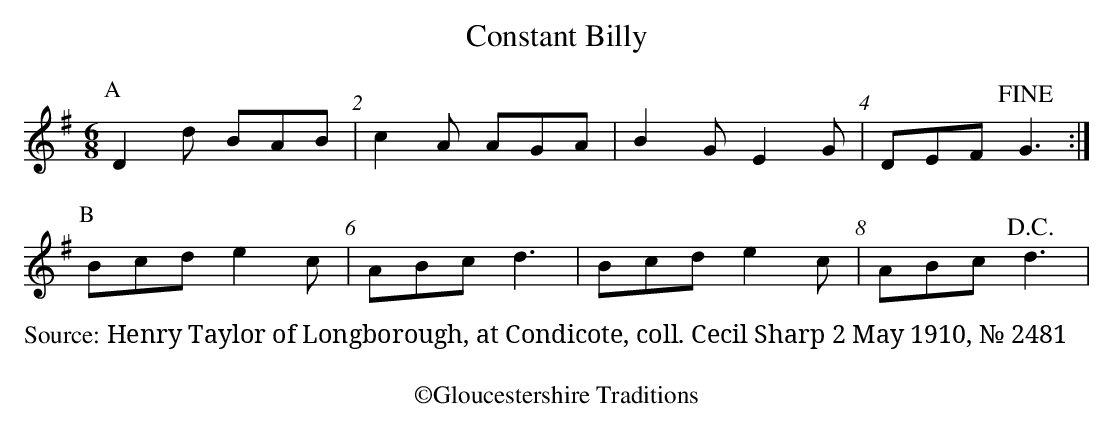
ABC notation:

X:1
T:Constant Billy
U:R=!D.C.!
U:N=!fine!
M:6/8
L:1/8
K:G
[P:A]D2d BAB | c2A AGA | B2GE2G | DEF NG3:|
[P:B]Bcd e2c | ABc d3 | Bcd e2c | ABc Rd3 |
